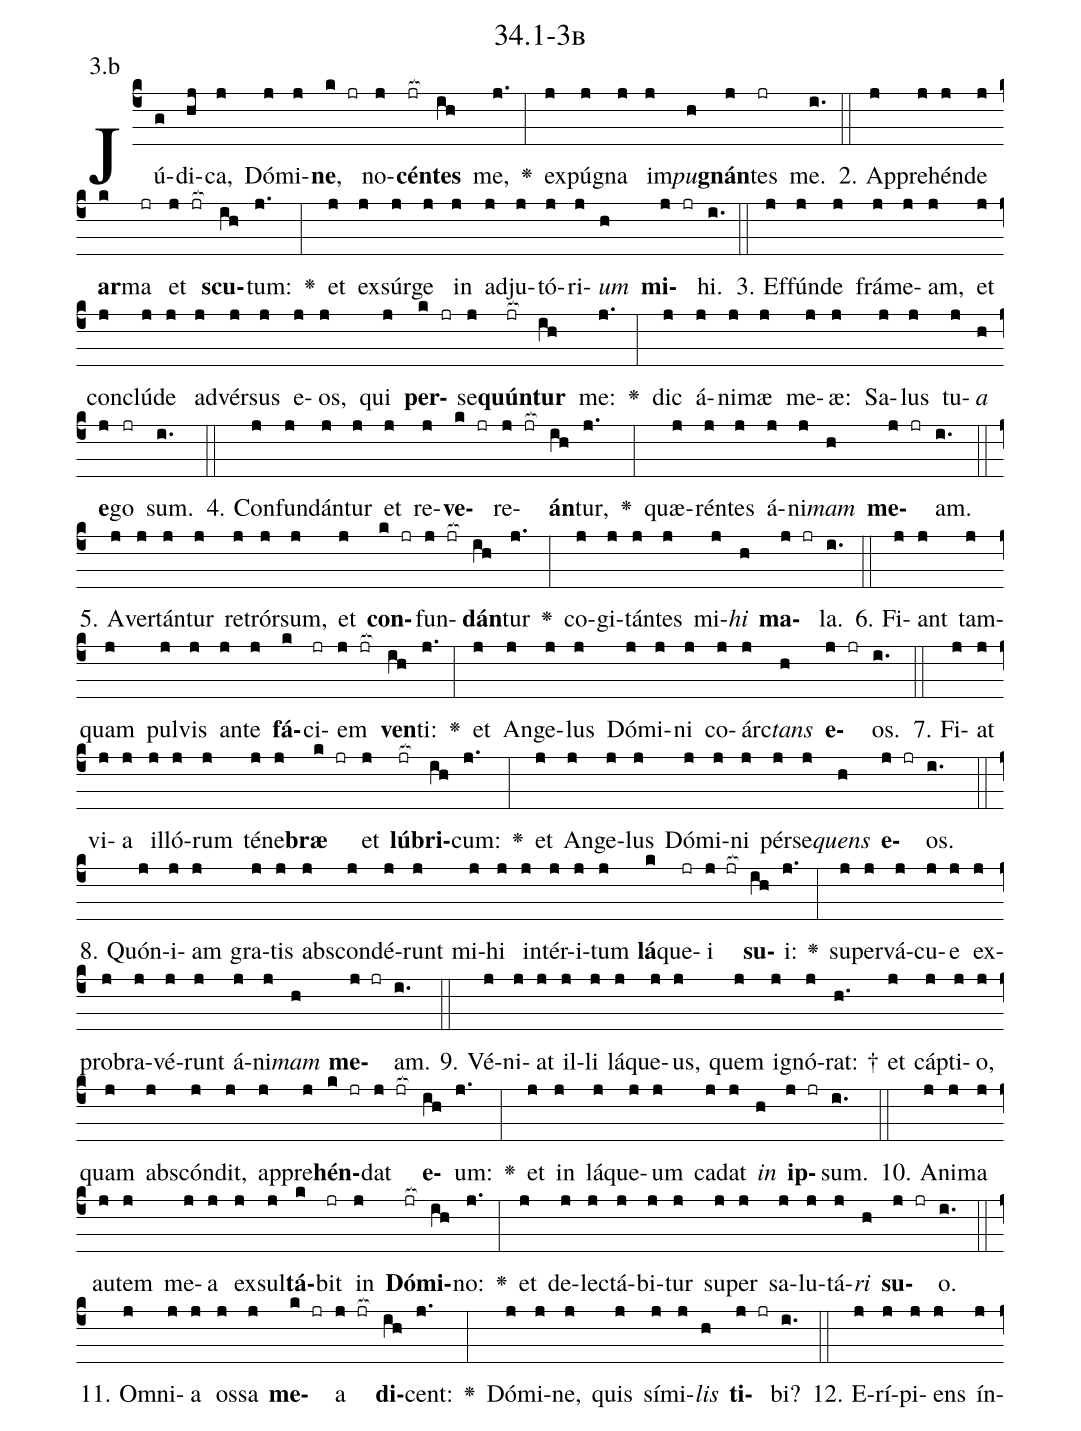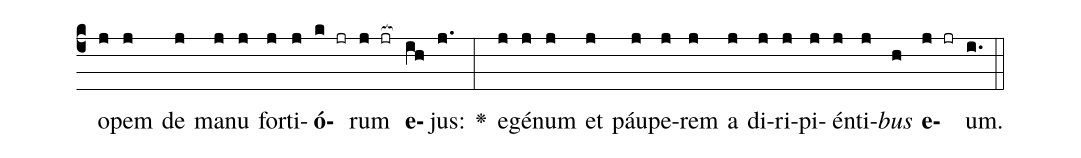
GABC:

name: 34.1-3b;
annotation: 3.b;
%%
(c4)Jú(g)di(hj)ca,(j) Dó(j)mi(j)<b>ne</b>,(k jr) no(j)<b>cén</b>(jr[ocb:1{])<b>tes</b>(ih[ocb:0}]) me,(j.) <v>\greheightstar</v>(:) ex(j)pú(j)gna(j) im(j)<i>pu</i>(h)<b>gnán</b>(j)tes(jr) me.(i.) (::)
2. Ap(j)pre(j)hén(j)de(j) <b>ar</b>(k)ma(jr) et(j jr[ocb:1{]) <b>scu</b>(ih[ocb:0}])tum:(j.) <v>\greheightstar</v>(:) et(j) ex(j)súr(j)ge(j) in(j) ad(j)ju(j)tó(j)ri(j)<i>um</i>(h) <b>mi</b>(j jr)hi.(i.) (::)
3. Ef(j)fún(j)de(j) frá(j)me(j)am,(j) et(j) con(j)clú(j)de(j) ad(j)vér(j)sus(j) e(j)os,(j) qui(j) <b>per</b>(k jr)se(j)<b>quún</b>(jr[ocb:1{])<b>tur</b>(ih[ocb:0}]) me:(j.) <v>\greheightstar</v>(:) dic(j) á(j)ni(j)mæ(j) me(j)æ:(j) Sa(j)lus(j) tu(j)<i>a</i>(h) <b>e</b>(j)go(jr) sum.(i.) (::)
4. Con(j)fun(j)dán(j)tur(j) et(j) re(j)<b>ve</b>(k jr)re(j jr[ocb:1{])<b>án</b>(ih[ocb:0}])tur,(j.) <v>\greheightstar</v>(:) quæ(j)rén(j)tes(j) á(j)ni(j)<i>mam</i>(h) <b>me</b>(j jr)am.(i.) (::)
5. A(j)ver(j)tán(j)tur(j) re(j)trór(j)sum,(j) et(j) <b>con</b>(k jr)fun(j jr[ocb:1{])<b>dán</b>(ih[ocb:0}])tur(j.) <v>\greheightstar</v>(:) co(j)gi(j)tán(j)tes(j) mi(j)<i>hi</i>(h) <b>ma</b>(j jr)la.(i.) (::)
6. Fi(j)ant(j) tam(j)quam(j) pul(j)vis(j) an(j)te(j) <b>fá</b>(k)ci(jr)em(j jr[ocb:1{]) <b>ven</b>(ih[ocb:0}])ti:(j.) <v>\greheightstar</v>(:) et(j) An(j)ge(j)lus(j) Dó(j)mi(j)ni(j) co(j)árc(j)<i>tans</i>(h) <b>e</b>(j jr)os.(i.) (::)
7. Fi(j)at(j) vi(j)a(j) il(j)ló(j)rum(j) té(j)ne(j)<b>bræ</b>(k jr) et(j) <b>lú</b>(jr[ocb:1{])<b>bri</b>(ih[ocb:0}])cum:(j.) <v>\greheightstar</v>(:) et(j) An(j)ge(j)lus(j) Dó(j)mi(j)ni(j) pér(j)se(j)<i>quens</i>(h) <b>e</b>(j jr)os.(i.) (::)
8. Quón(j)i(j)am(j) gra(j)tis(j) abs(j)con(j)dé(j)runt(j) mi(j)hi(j) in(j)tér(j)i(j)tum(j) <b>lá</b>(k)que(jr)i(j jr[ocb:1{]) <b>su</b>(ih[ocb:0}])i:(j.) <v>\greheightstar</v>(:) su(j)per(j)vá(j)cu(j)e(j) ex(j)pro(j)bra(j)vé(j)runt(j) á(j)ni(j)<i>mam</i>(h) <b>me</b>(j jr)am.(i.) (::)
9. Vé(j)ni(j)at(j) il(j)li(j) lá(j)que(j)us,(j) quem(j) i(j)gnó(j)rat: †(h.) et(j) cáp(j)ti(j)o,(j) quam(j) abs(j)cón(j)dit,(j) ap(j)pre(j)<b>hén</b>(k jr)dat(j jr[ocb:1{]) <b>e</b>(ih[ocb:0}])um:(j.) <v>\greheightstar</v>(:) et(j) in(j) lá(j)que(j)um(j) ca(j)dat(j) <i>in</i>(h) <b>ip</b>(j jr)sum.(i.) (::)
10. A(j)ni(j)ma(j) au(j)tem(j) me(j)a(j) ex(j)sul(j)<b>tá</b>(k)bit(jr) in(j) <b>Dó</b>(jr[ocb:1{])<b>mi</b>(ih[ocb:0}])no:(j.) <v>\greheightstar</v>(:) et(j) de(j)lec(j)tá(j)bi(j)tur(j) su(j)per(j) sa(j)lu(j)tá(j)<i>ri</i>(h) <b>su</b>(j jr)o.(i.) (::)
11. Om(j)ni(j)a(j) os(j)sa(j) <b>me</b>(k jr)a(j jr[ocb:1{]) <b>di</b>(ih[ocb:0}])cent:(j.) <v>\greheightstar</v>(:) Dó(j)mi(j)ne,(j) quis(j) sí(j)mi(j)<i>lis</i>(h) <b>ti</b>(j jr)bi?(i.) (::)
12. E(j)rí(j)pi(j)ens(j) ín(j)o(j)pem(j) de(j) ma(j)nu(j) for(j)ti(j)<b>ó</b>(k jr)rum(j jr[ocb:1{]) <b>e</b>(ih[ocb:0}])jus:(j.) <v>\greheightstar</v>(:) e(j)gé(j)num(j) et(j) páu(j)pe(j)rem(j) a(j) di(j)ri(j)pi(j)én(j)ti(j)<i>bus</i>(h) <b>e</b>(j jr)um.(i.) (::)
